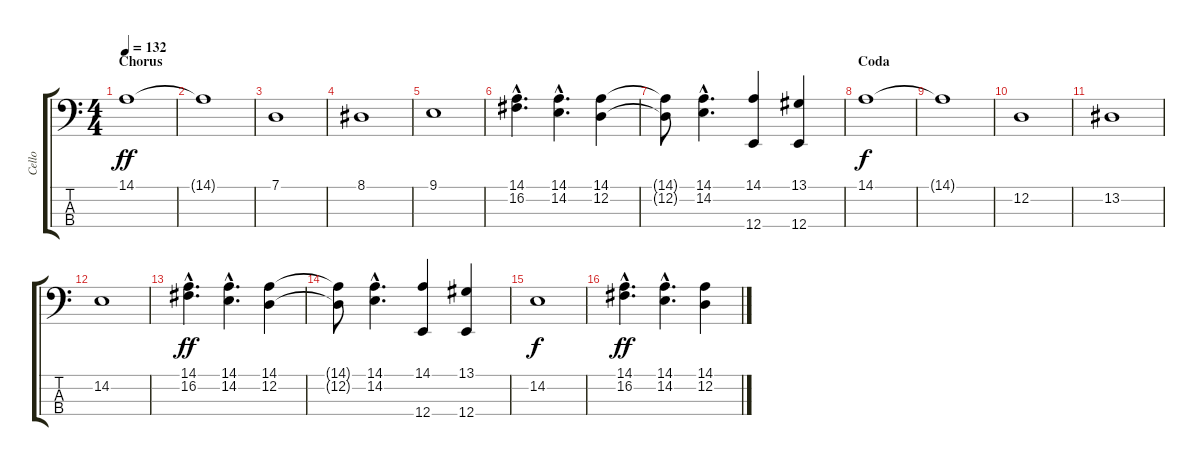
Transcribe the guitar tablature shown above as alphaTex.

\track ("Cello" "Cello") {instrument cello}
\staff {score tabs}
\tuning (G2 D2 A1 E1) {hide}
\ts (4 4)
\section ("" "Chorus")
\tempo 132
\clef f4
\ks c
14.1{t}.1{dy ff} |
14.1{t}.1 |
7.1.1 |
8.1.1 |
9.1.1 |
(14.1{hac} 16.2{hac}).4{d} (14.1{hac} 14.2{hac}).4{d} (14.1 12.2).4 |
(14.1{t} 12.2{t}).8 (14.1{hac} 14.2{hac}).4{d} (14.1 12.4).4 (13.1 12.4).4 |
\section ("" "Coda")
14.1.1{dy f} |
14.1{t}.1 |
12.2.1 |
13.2.1 |
14.2.1 |
(14.1{hac} 16.2{hac}).4{d dy ff} (14.1{hac} 14.2{hac}).4{d} (14.1 12.2).4 |
(14.1{t} 12.2{t}).8 (14.1{hac} 14.2{hac}).4{d} (14.1 12.4).4 (13.1 12.4).4 |
14.2.1{dy f} |
(14.1{hac} 16.2{hac}).4{d dy ff} (14.1{hac} 14.2{hac}).4{d} (14.1 12.2).4
